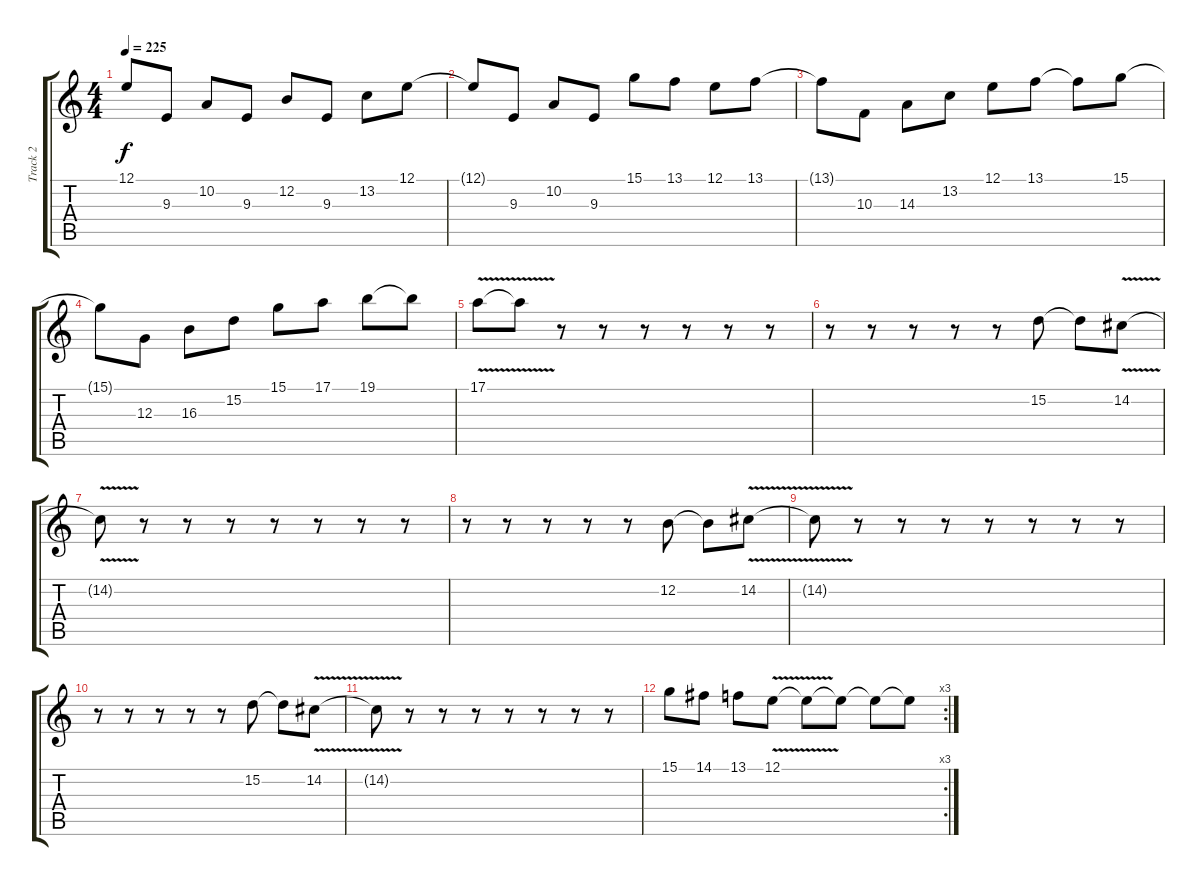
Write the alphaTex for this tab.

\track ("Track 2" "Track 2") {instrument lead5charang}
\staff {score tabs}
\tuning (E4 B3 G3 D3 A2 E2) {hide}
\ts (4 4)
\tempo 225
\clef g2
\ks c
12.1{t}.8{dy f} 9.3.8 10.2.8 9.3.8 12.2.8 9.3.8 13.2.8 12.1.8 |
12.1{t}.8 9.3.8 10.2.8 9.3.8 15.1.8 13.1.8 12.1.8 13.1.8 |
13.1{t}.8 10.3.8 14.3.8 13.2.8 12.1.8 13.1.8 13.1{t}.8 15.1.8 |
15.1{t}.8 12.3.8 16.3.8 15.2.8 15.1.8 17.1.8 19.1.8 19.1{t}.8 |
17.1{v}.8 17.1{t}.8 r.8 r.8 r.8 r.8 r.8 r.8 |
r.8 r.8 r.8 r.8 r.8 15.2.8 15.2{t}.8 14.2{v}.8 |
14.2{t}.8 r.8 r.8 r.8 r.8 r.8 r.8 r.8 |
r.8 r.8 r.8 r.8 r.8 12.2.8 12.2{t}.8 14.2{v}.8 |
14.2{t}.8 r.8 r.8 r.8 r.8 r.8 r.8 r.8 |
r.8 r.8 r.8 r.8 r.8 15.2.8 15.2{t}.8 14.2{v}.8 |
14.2{t}.8 r.8 r.8 r.8 r.8 r.8 r.8 r.8 |
\rc 3
15.1.8 14.1.8 13.1.8 12.1{v}.8 12.1{t}.8 12.1{t}.8 12.1{t}.8 12.1{t}.8
